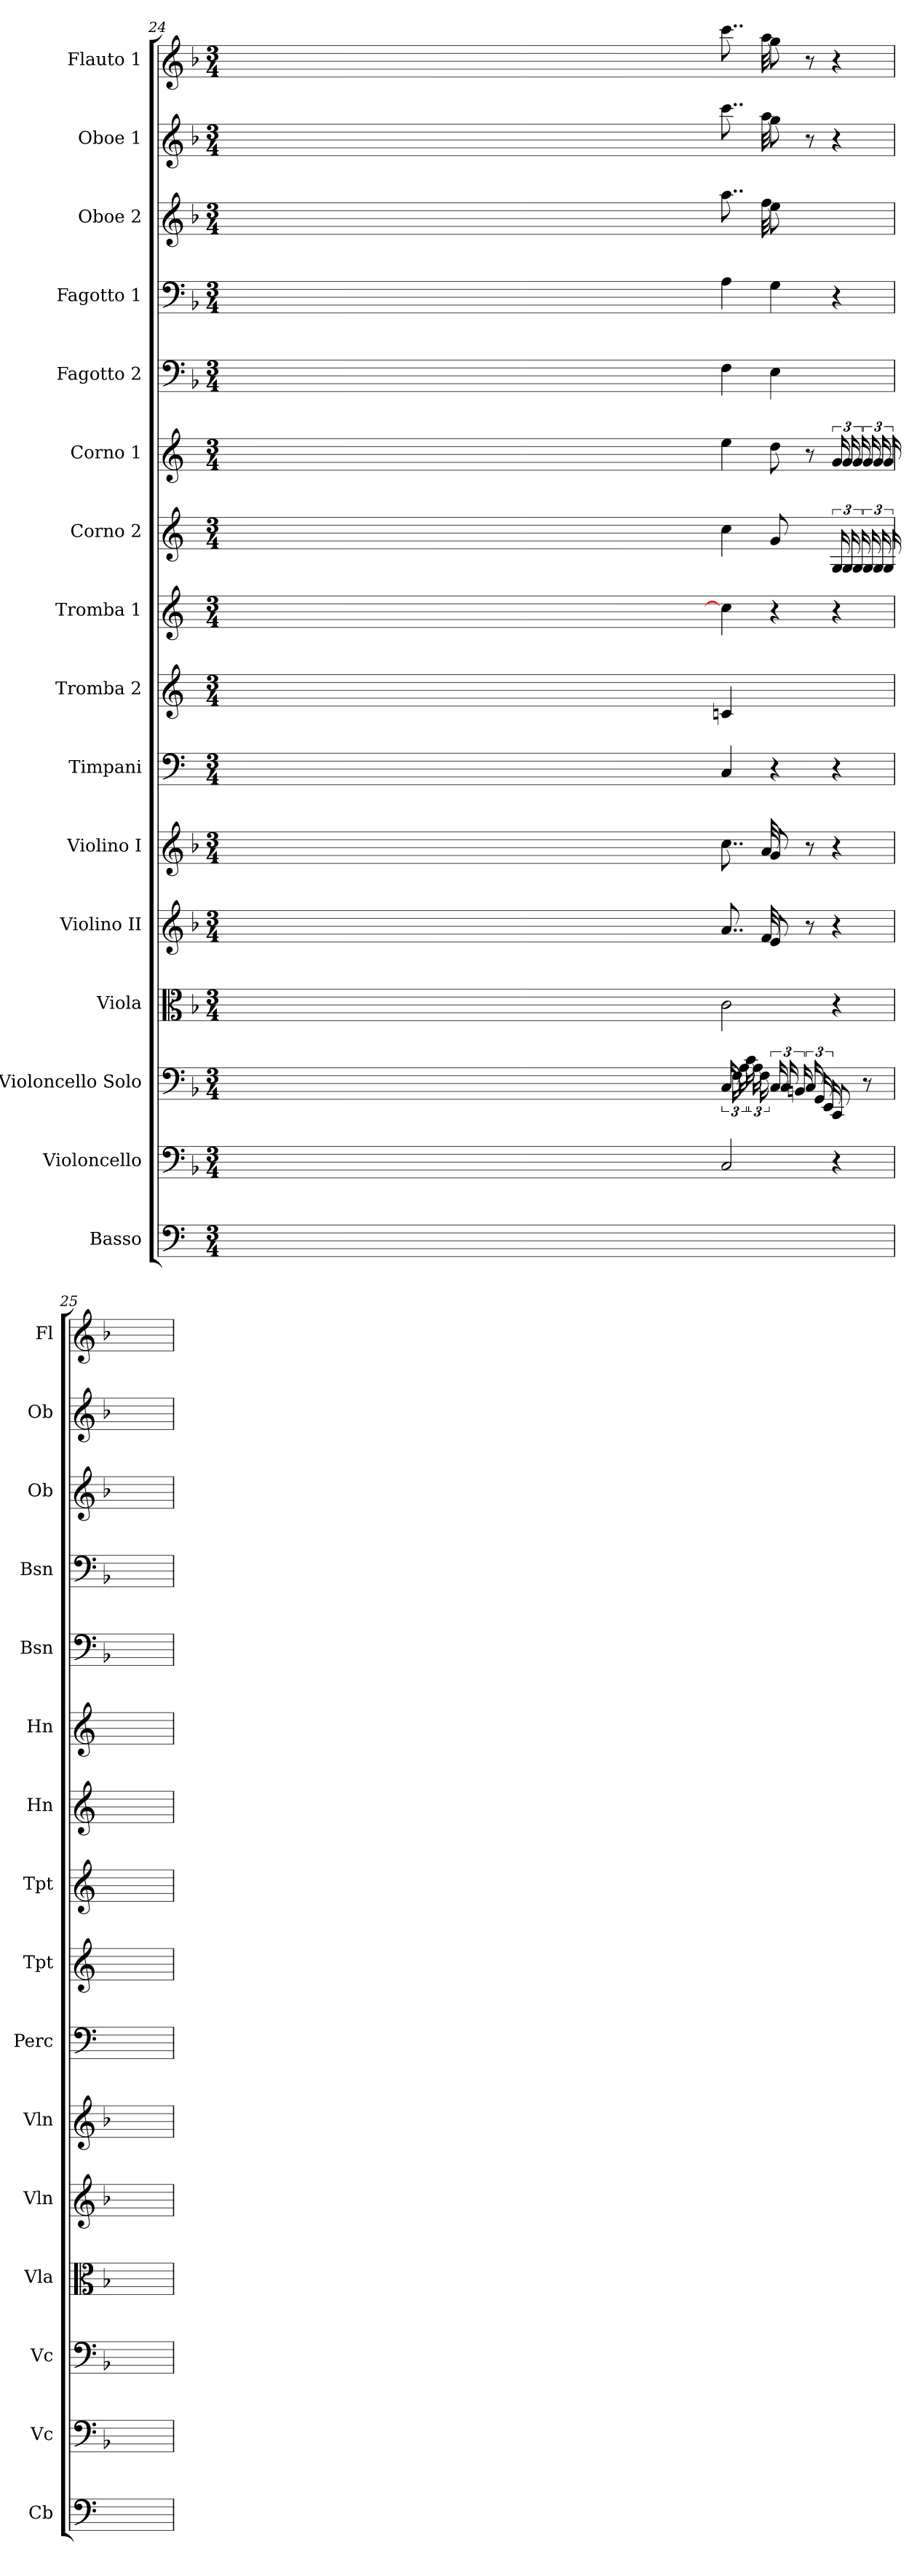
**kern	**kern	**kern	**kern	**kern	**kern	**kern	**kern	**kern	**kern	**kern	**kern	**kern	**kern	**kern	**kern
*part16	*part15	*part14	*part13	*part12	*part11	*part10	*part9	*part8	*part7	*part6	*part5	*part4	*part3	*part2	*part1
*staff16	*staff15	*staff14	*staff13	*staff12	*staff11	*staff10	*staff9	*staff8	*staff7	*staff6	*staff5	*staff4	*staff3	*staff2	*staff1
*I"Basso	*I"Violoncello	*I"Violoncello Solo	*I"Viola	*I"Violino II	*I"Violino I	*I"Timpani	*I"Tromba 2	*I"Tromba 1	*I"Corno 2	*I"Corno 1	*I"Fagotto 2	*I"Fagotto 1	*I"Oboe 2	*I"Oboe 1	*I"Flauto 1
*I'Cb	*I'Vc	*I'Vc	*I'Vla	*I'Vln	*I'Vln	*I'Perc	*I'Tpt	*I'Tpt	*I'Hn	*I'Hn	*I'Bsn	*I'Bsn	*I'Ob	*I'Ob	*I'Fl
*clefF4	*clefF4	*clefF4	*clefC3	*clefG2	*clefG2	*clefF4	*clefG2	*clefG2	*clefG2	*clefG2	*clefF4	*clefF4	*clefG2	*clefG2	*clefG2
*ITrd7c12	*	*	*	*	*	*	*ITrd1c2	*ITrd1c2	*ITrd4c7	*ITrd4c7	*	*	*	*	*
*	*k[b-]	*k[b-]	*k[b-]	*k[b-]	*k[b-]	*	*	*	*	*	*k[b-]	*k[b-]	*k[b-]	*k[b-]	*k[b-]
*M3/4	*M3/4	*M3/4	*M3/4	*M3/4	*M3/4	*M3/4	*M3/4	*M3/4	*M3/4	*M3/4	*M3/4	*M3/4	*M3/4	*M3/4	*M3/4
=24	=24	=24	=24	=24	=24	=24	=24	=24	=24	=24	=24	=24	=24	=24	=24
2.ryy	2.ryy	2.ryy	2.ryy	2.ryy	2.ryy	2.ryy	2.ryy	2.ryy	2.ryy	2.ryy	2.ryy	2.ryy	2.ryy	2.ryy	2.ryy
4ryy	4ryy	4ryy	4ryy	4ryy	4ryy	4ryy	4ryy	4ryy	4ryy	4ryy	4ryy	4ryy	4ryy	4ryy	4ryy
1ryy	1ryy	1ryy	1ryy	1ryy	1ryy	1ryy	1ryy	1ryy	1ryy	1ryy	1ryy	1ryy	1ryy	1ryy	1ryy
1ryy	1ryy	1ryy	1ryy	1ryy	1ryy	1ryy	1ryy	1ryy	1ryy	1ryy	1ryy	1ryy	1ryy	1ryy	1ryy
1ryy	1ryy	1ryy	1ryy	1ryy	1ryy	1ryy	1ryy	1ryy	1ryy	1ryy	1ryy	1ryy	1ryy	1ryy	1ryy
1ryy	1ryy	1ryy	1ryy	1ryy	1ryy	1ryy	1ryy	1ryy	1ryy	1ryy	1ryy	1ryy	1ryy	1ryy	1ryy
1ryy	1ryy	1ryy	1ryy	1ryy	1ryy	1ryy	1ryy	1ryy	1ryy	1ryy	1ryy	1ryy	1ryy	1ryy	1ryy
1ryy	1ryy	1ryy	1ryy	1ryy	1ryy	1ryy	1ryy	1ryy	1ryy	1ryy	1ryy	1ryy	1ryy	1ryy	1ryy
1ryy	1ryy	1ryy	1ryy	1ryy	1ryy	1ryy	1ryy	1ryy	1ryy	1ryy	1ryy	1ryy	1ryy	1ryy	1ryy
1ryy	1ryy	1ryy	1ryy	1ryy	1ryy	1ryy	1ryy	1ryy	1ryy	1ryy	1ryy	1ryy	1ryy	1ryy	1ryy
1ryy	1ryy	1ryy	1ryy	1ryy	1ryy	1ryy	1ryy	1ryy	1ryy	1ryy	1ryy	1ryy	1ryy	1ryy	1ryy
1ryy	1ryy	1ryy	1ryy	1ryy	1ryy	1ryy	1ryy	1ryy	1ryy	1ryy	1ryy	1ryy	1ryy	1ryy	1ryy
1ryy	1ryy	1ryy	1ryy	1ryy	1ryy	1ryy	1ryy	1ryy	1ryy	1ryy	1ryy	1ryy	1ryy	1ryy	1ryy
1ryy	1ryy	1ryy	1ryy	1ryy	1ryy	1ryy	1ryy	1ryy	1ryy	1ryy	1ryy	1ryy	1ryy	1ryy	1ryy
1ryy	1ryy	1ryy	1ryy	1ryy	1ryy	1ryy	1ryy	1ryy	1ryy	1ryy	1ryy	1ryy	1ryy	1ryy	1ryy
1ryy	1ryy	1ryy	1ryy	1ryy	1ryy	1ryy	1ryy	1ryy	1ryy	1ryy	1ryy	1ryy	1ryy	1ryy	1ryy
1ryy	1ryy	1ryy	1ryy	1ryy	1ryy	1ryy	1ryy	1ryy	1ryy	1ryy	1ryy	1ryy	1ryy	1ryy	1ryy
1ryy	1ryy	1ryy	1ryy	1ryy	1ryy	1ryy	1ryy	1ryy	1ryy	1ryy	1ryy	1ryy	1ryy	1ryy	1ryy
2ryy	2ryy	2ryy	2ryy	2ryy	2ryy	2ryy	2ryy	2ryy	2ryy	2ryy	2ryy	2ryy	2ryy	2ryy	2ryy
2.ryy	2C	24C	2c	8..a	8..cc	4C	4B-	4b-]	4f	4a	4F	4A	8..aa	8..ccc	8..ccc
.	.	24F	.	.	.	.	.	.	.	.	.	.	.	.	.
.	.	24A	.	.	.	.	.	.	.	.	.	.	.	.	.
.	.	24c	.	.	.	.	.	.	.	.	.	.	.	.	.
.	.	24A	.	.	.	.	.	.	.	.	.	.	.	.	.
.	.	24F	.	.	.	.	.	.	.	.	.	.	.	.	.
.	.	.	.	32f	32a	.	.	.	.	.	.	.	32ff	32aa	32aa
.	.	24C	.	8e	8g	4r	4ryy	4r	8c	8g	4E	4G	8ee	8gg	8gg
.	.	24C	.	.	.	.	.	.	.	.	.	.	.	.	.
.	.	24BBn	.	.	.	.	.	.	.	.	.	.	.	.	.
.	.	24C	.	8r	8r	.	.	.	8ryy	8r	.	.	8ryy	8r	8r
.	.	24GG	.	.	.	.	.	.	.	.	.	.	.	.	.
.	.	24EE	.	.	.	.	.	.	.	.	.	.	.	.	.
.	4r	8CC	4r	4r	4r	4r	4ryy	4r	24C	24c	4ryy	4r	4ryy	4r	4r
.	.	.	.	.	.	.	.	.	24C	24c	.	.	.	.	.
.	.	.	.	.	.	.	.	.	24C	24c	.	.	.	.	.
.	.	8r	.	.	.	.	.	.	24C	24c	.	.	.	.	.
.	.	.	.	.	.	.	.	.	24C	24c	.	.	.	.	.
.	.	.	.	.	.	.	.	.	24C	24c	.	.	.	.	.
=25	=25	=25	=25	=25	=25	=25	=25	=25	=25	=25	=25	=25	=25	=25	=25
4ryy	4ryy	4ryy	4ryy	4ryy	4ryy	4ryy	4ryy	4ryy	4ryy	4ryy	4ryy	4ryy	4ryy	4ryy	4ryy
=	=	=	=	=	=	=	=	=	=	=	=	=	=	=	=
*-	*-	*-	*-	*-	*-	*-	*-	*-	*-	*-	*-	*-	*-	*-	*-
